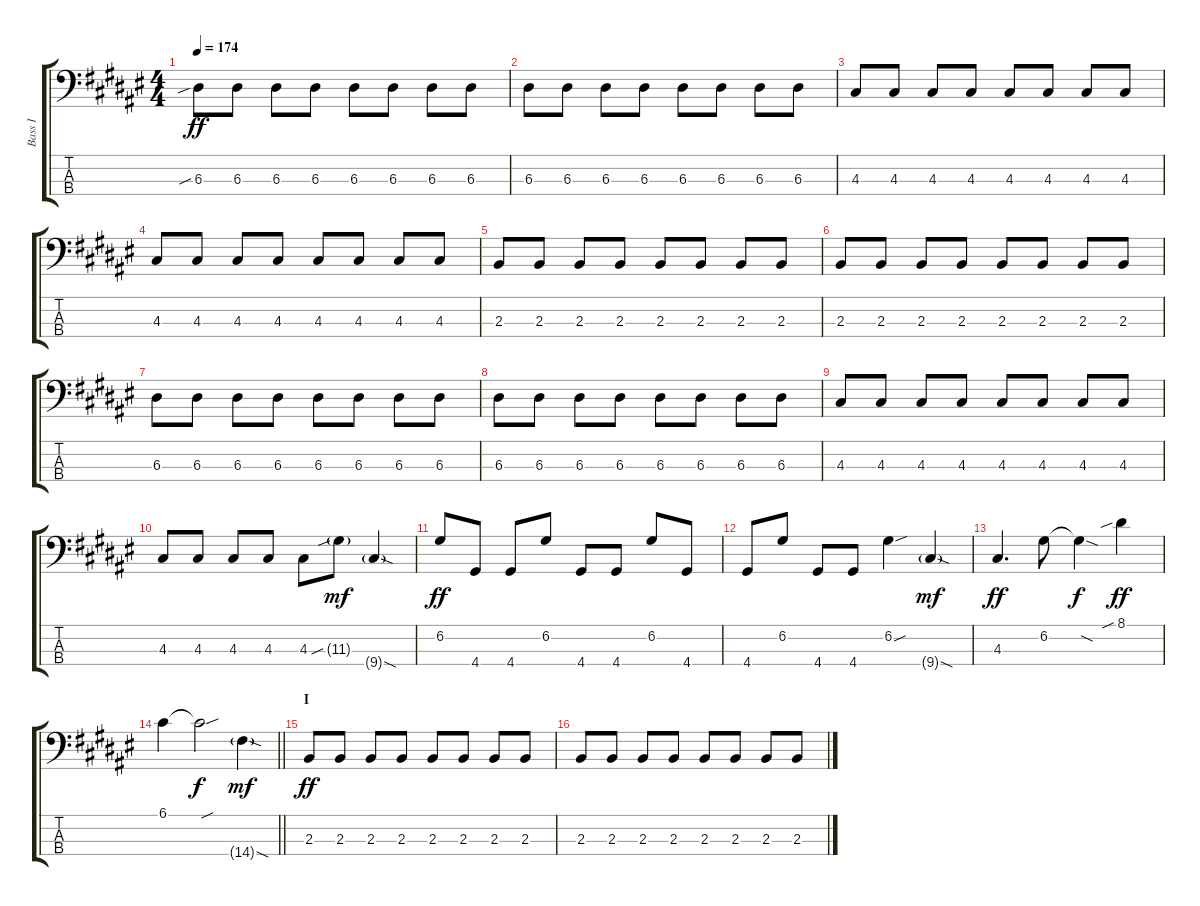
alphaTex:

\track ("Bass I" "Bass I") {instrument electricbasspick}
\staff {score tabs}
\tuning (G2 D2 A1 E1) {hide}
\ts (4 4)
\tempo 174
\clef f4
\ks f#
6.3{sib}.8{dy ff} 6.3.8 6.3.8 6.3.8 6.3.8 6.3.8 6.3.8 6.3.8 |
6.3.8 6.3.8 6.3.8 6.3.8 6.3.8 6.3.8 6.3.8 6.3.8 |
4.3.8 4.3.8 4.3.8 4.3.8 4.3.8 4.3.8 4.3.8 4.3.8 |
4.3.8 4.3.8 4.3.8 4.3.8 4.3.8 4.3.8 4.3.8 4.3.8 |
2.3.8 2.3.8 2.3.8 2.3.8 2.3.8 2.3.8 2.3.8 2.3.8 |
2.3.8 2.3.8 2.3.8 2.3.8 2.3.8 2.3.8 2.3.8 2.3.8 |
6.3.8 6.3.8 6.3.8 6.3.8 6.3.8 6.3.8 6.3.8 6.3.8 |
6.3.8 6.3.8 6.3.8 6.3.8 6.3.8 6.3.8 6.3.8 6.3.8 |
4.3.8 4.3.8 4.3.8 4.3.8 4.3.8 4.3.8 4.3.8 4.3.8 |
4.3.8 4.3.8 4.3.8 4.3.8 4.3.8 11.3{sib g}.8{dy mf} 9.4{sod g}.4 |
6.2.8{dy ff} 4.4.8 4.4.8 6.2.8 4.4.8 4.4.8 6.2.8 4.4.8 |
4.4.8 6.2.8 4.4.8 4.4.8 6.2{sou}.4 9.4{sod g}.4{dy mf} |
4.3.4{d dy ff} 6.2.8 6.2{sod t}.4{dy f} 8.1{sib}.4{dy ff} |
\barLineRight lightlight
6.1.4 6.1{sou t}.2{dy f} 14.4{sod g}.4{dy mf} |
\section ("" "I")
2.3.8{dy ff} 2.3.8 2.3.8 2.3.8 2.3.8 2.3.8 2.3.8 2.3.8 |
2.3.8 2.3.8 2.3.8 2.3.8 2.3.8 2.3.8 2.3.8 2.3.8
